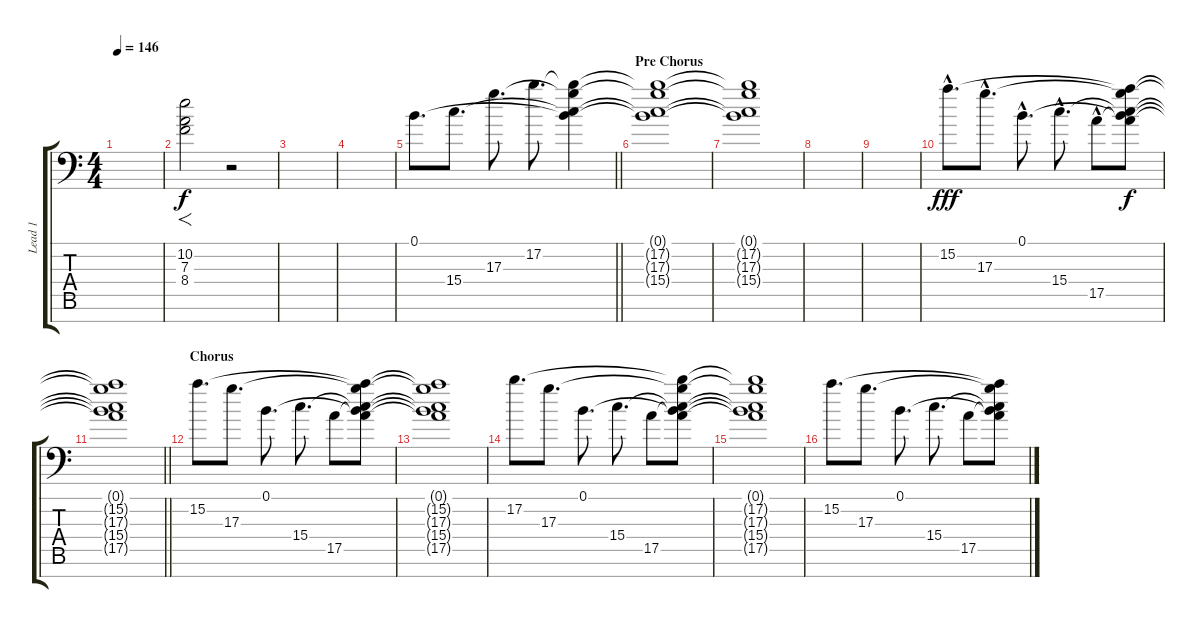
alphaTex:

\track ("Lead 1" "Lead 1") {instrument overdrivenguitar}
\staff {score tabs}
\tuning (B3 Gb3 D3 A2 E2 A1 E1) {hide}
\ts (4 4)
\tempo 146
\clef f4
\ks aminor
|
(10.2 7.3 8.4).2{f volume 12 instrument reversecymbal} r.2 |
|
|
\barLineRight lightlight
0.1.8{d volume 10 instrument overdrivenguitar} 15.4.8{d} 17.3.8{d} 17.2.8{d} (0.1{t} 17.2{t} 17.3{t} 15.4{t}).4 |
\section ("" "Pre Chorus")
(0.1{t} 17.2{t} 17.3{t} 15.4{t}).1{volume 0} |
(0.1{t} 17.2{t} 17.3{t} 15.4{t}).1 |
|
|
15.2{hac}.8{d dy fff volume 12} 17.3{hac}.8{d} 0.1{hac}.8{d} 15.4{hac}.8{d} 17.5{hac}.8 (0.1{t} 15.2{t} 17.3{t} 15.4{t} 17.5{t}).8{dy f} |
\barLineRight lightlight
(0.1{t} 15.2{t} 17.3{t} 15.4{t} 17.5{t}).1 |
\section ("" "Chorus")
15.2.8{d} 17.3.8{d} 0.1.8{d} 15.4.8{d} 17.5.8 (0.1{t} 15.2{t} 17.3{t} 15.4{t} 17.5{t}).8 |
(0.1{t} 15.2{t} 17.3{t} 15.4{t} 17.5{t}).1 |
17.2.8{d} 17.3.8{d} 0.1.8{d} 15.4.8{d} 17.5.8 (0.1{t} 17.2{t} 17.3{t} 15.4{t} 17.5{t}).8 |
(0.1{t} 17.2{t} 17.3{t} 15.4{t} 17.5{t}).1 |
15.2.8{d} 17.3.8{d} 0.1.8{d} 15.4.8{d} 17.5.8 (0.1{t} 15.2{t} 17.3{t} 15.4{t} 17.5{t}).8
